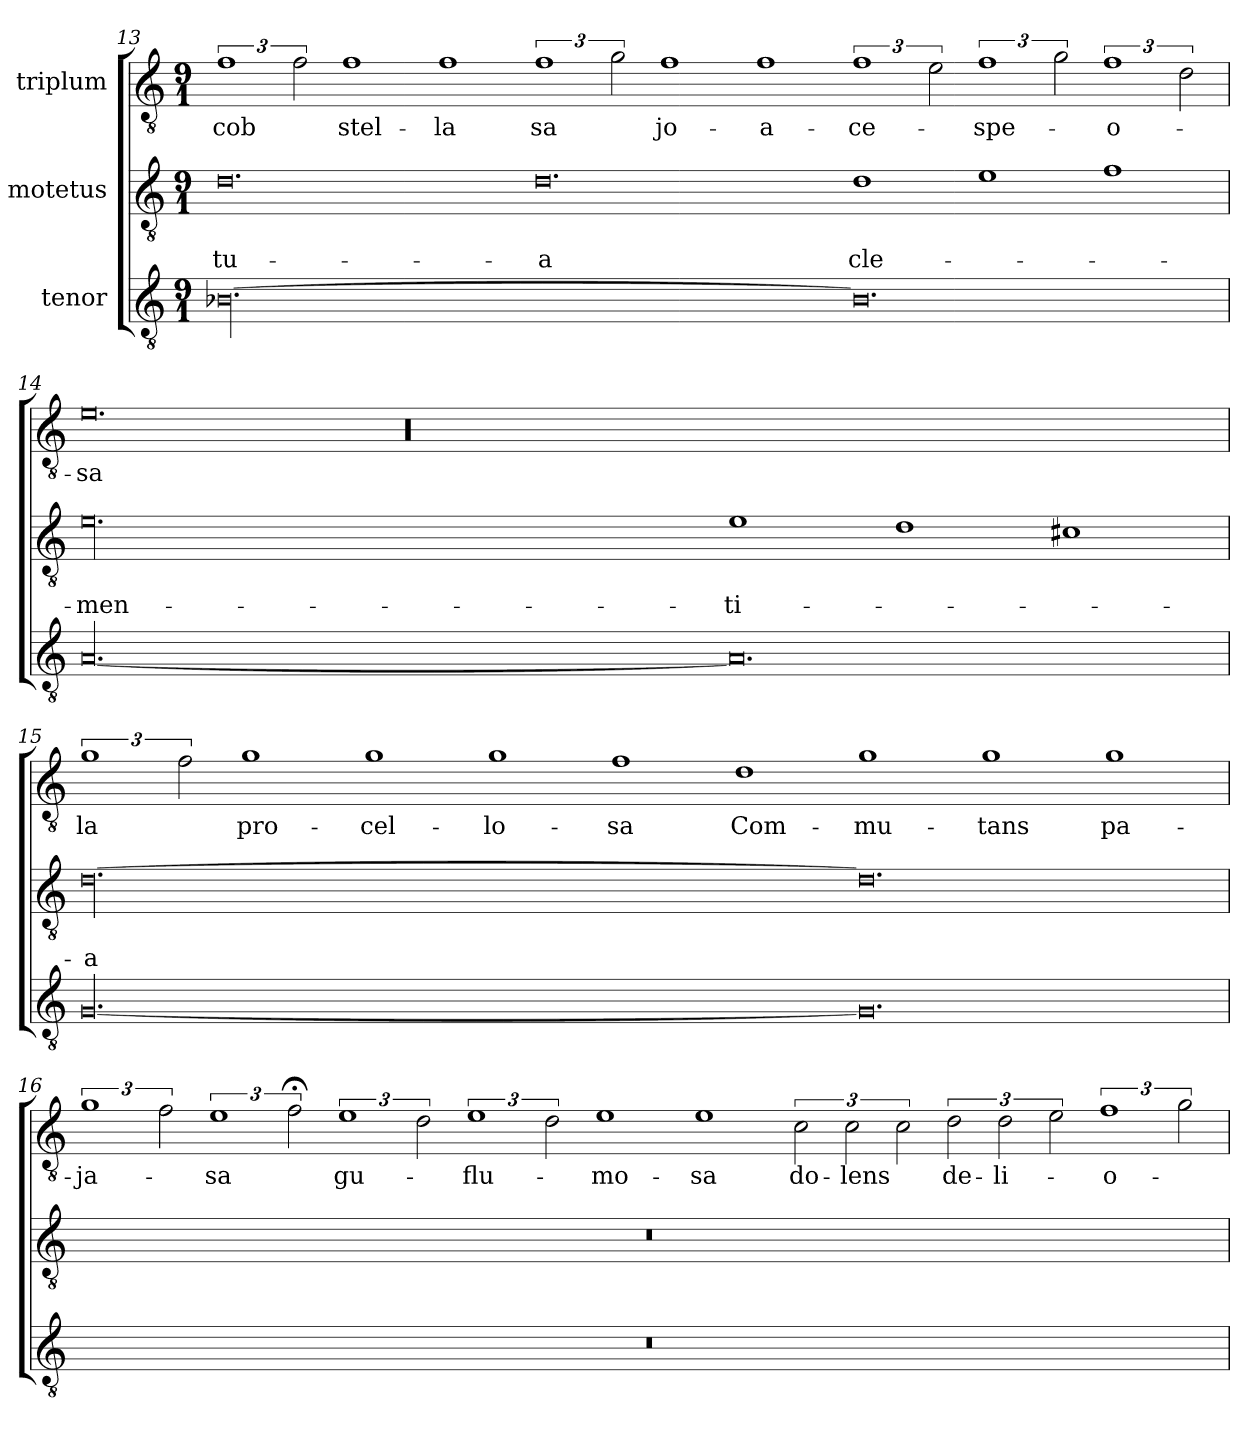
**kern	**kern	**text	**text	**kern	**text
*part3	*part2	*part2	*part2	*part1	*part1
*staff3	*staff2	*staff2	*staff2	*staff1	*staff1
*I"tenor	*I"motetus	*	*	*I"triplum	*
*clefGv2	*clefGv2	*	*	*clefGv2	*
*k[]	*k[]	*	*	*k[]	*
*C:	*C:	*	*	*C:	*
*M9/1	*M9/1	*	*	*M9/1	*
=13	=13	=13	=13	=13	=13
[00.B-X\	0.d\	.	tu-	3%2f\	-cob
.	.	.	.	3f\	.
.	.	.	.	1f\	stel-
.	.	.	.	1f\	-la
.	0.d\	.	-a	3%2f\	-sa
.	.	.	.	3g\	.
.	.	.	.	1f\	jo-
.	.	.	.	1f\	-a-
0.B-\]	1d\	.	cle-	3%2f\	ce-
.	.	.	.	3e\	.
.	1e\	.	.	3%2f\	spe-
.	.	.	.	3g\	.
.	1f\	.	.	3%2f\	-o-
.	.	.	.	3d\	.
=14	=14	=14	=14	=14	=14
[00.A/	00.e\	.	-men-	0.e\	-sa
.	.	.	.	00.r	.
0.A/]	1e\	.	-ti-	.	.
.	1d\	.	.	.	.
.	1c#X\	.	.	.	.
=15	=15	=15	=15	=15	=15
[00.G/	[00.d\	.	-a	3%2g\	-la
.	.	.	.	3f\	.
.	.	.	.	1g\	pro-
.	.	.	.	1g\	-cel-
.	.	.	.	1g\	-lo-
.	.	.	.	1f\	-sa
.	.	.	.	1d\	Com-
0.G/]	0.d\]	.	.	1g\	-mu-
.	.	.	.	1g\	-tans
.	.	.	.	1g\	pa-
=16	=16	=16	=16	=16	=16
1%9r	1%9r	.	.	3%2g\	ja-
.	.	.	.	3f\	.
.	.	.	.	3%2e\	-sa
.	.	.	.	3f;<\	.
.	.	.	.	3%2e\	-gu-
.	.	.	.	3d\	.
.	.	.	.	3%2e\	flu-
.	.	.	.	3d\	.
.	.	.	.	1e\	-mo-
.	.	.	.	1e\	-sa
.	.	.	.	3c\	-do-
.	.	.	.	3c\	-lens
.	.	.	.	3c\	.
.	.	.	.	3d\	de-
.	.	.	.	3d\	-li-
.	.	.	.	3e\	.
.	.	.	.	3%2f\	-o-
.	.	.	.	3g\	.
=	=	=	=	=	=
*-	*-	*-	*-	*-	*-
